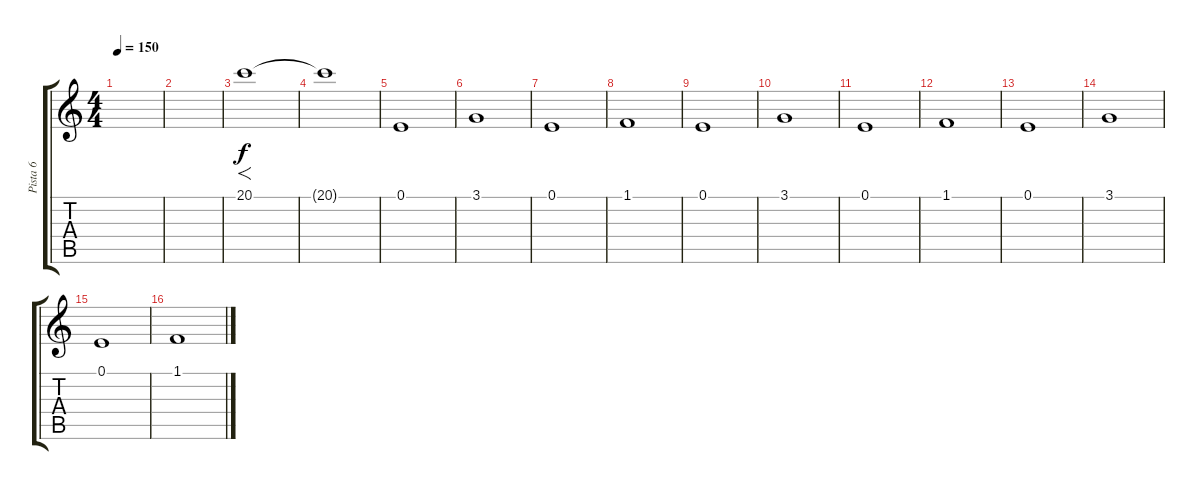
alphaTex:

\track ("Pista 6" "Pista 6") {instrument stringensemble1}
\staff {score tabs}
\tuning (E4 B3 G3 D3 A2 E2) {hide}
\ts (4 4)
\tempo 150
\clef g2
\ks c
|
|
20.1.1{f} |
20.1{t}.1 |
0.1.1 |
3.1.1 |
0.1.1 |
1.1.1 |
0.1.1 |
3.1.1 |
0.1.1 |
1.1.1 |
0.1.1 |
3.1.1 |
0.1.1 |
1.1.1
